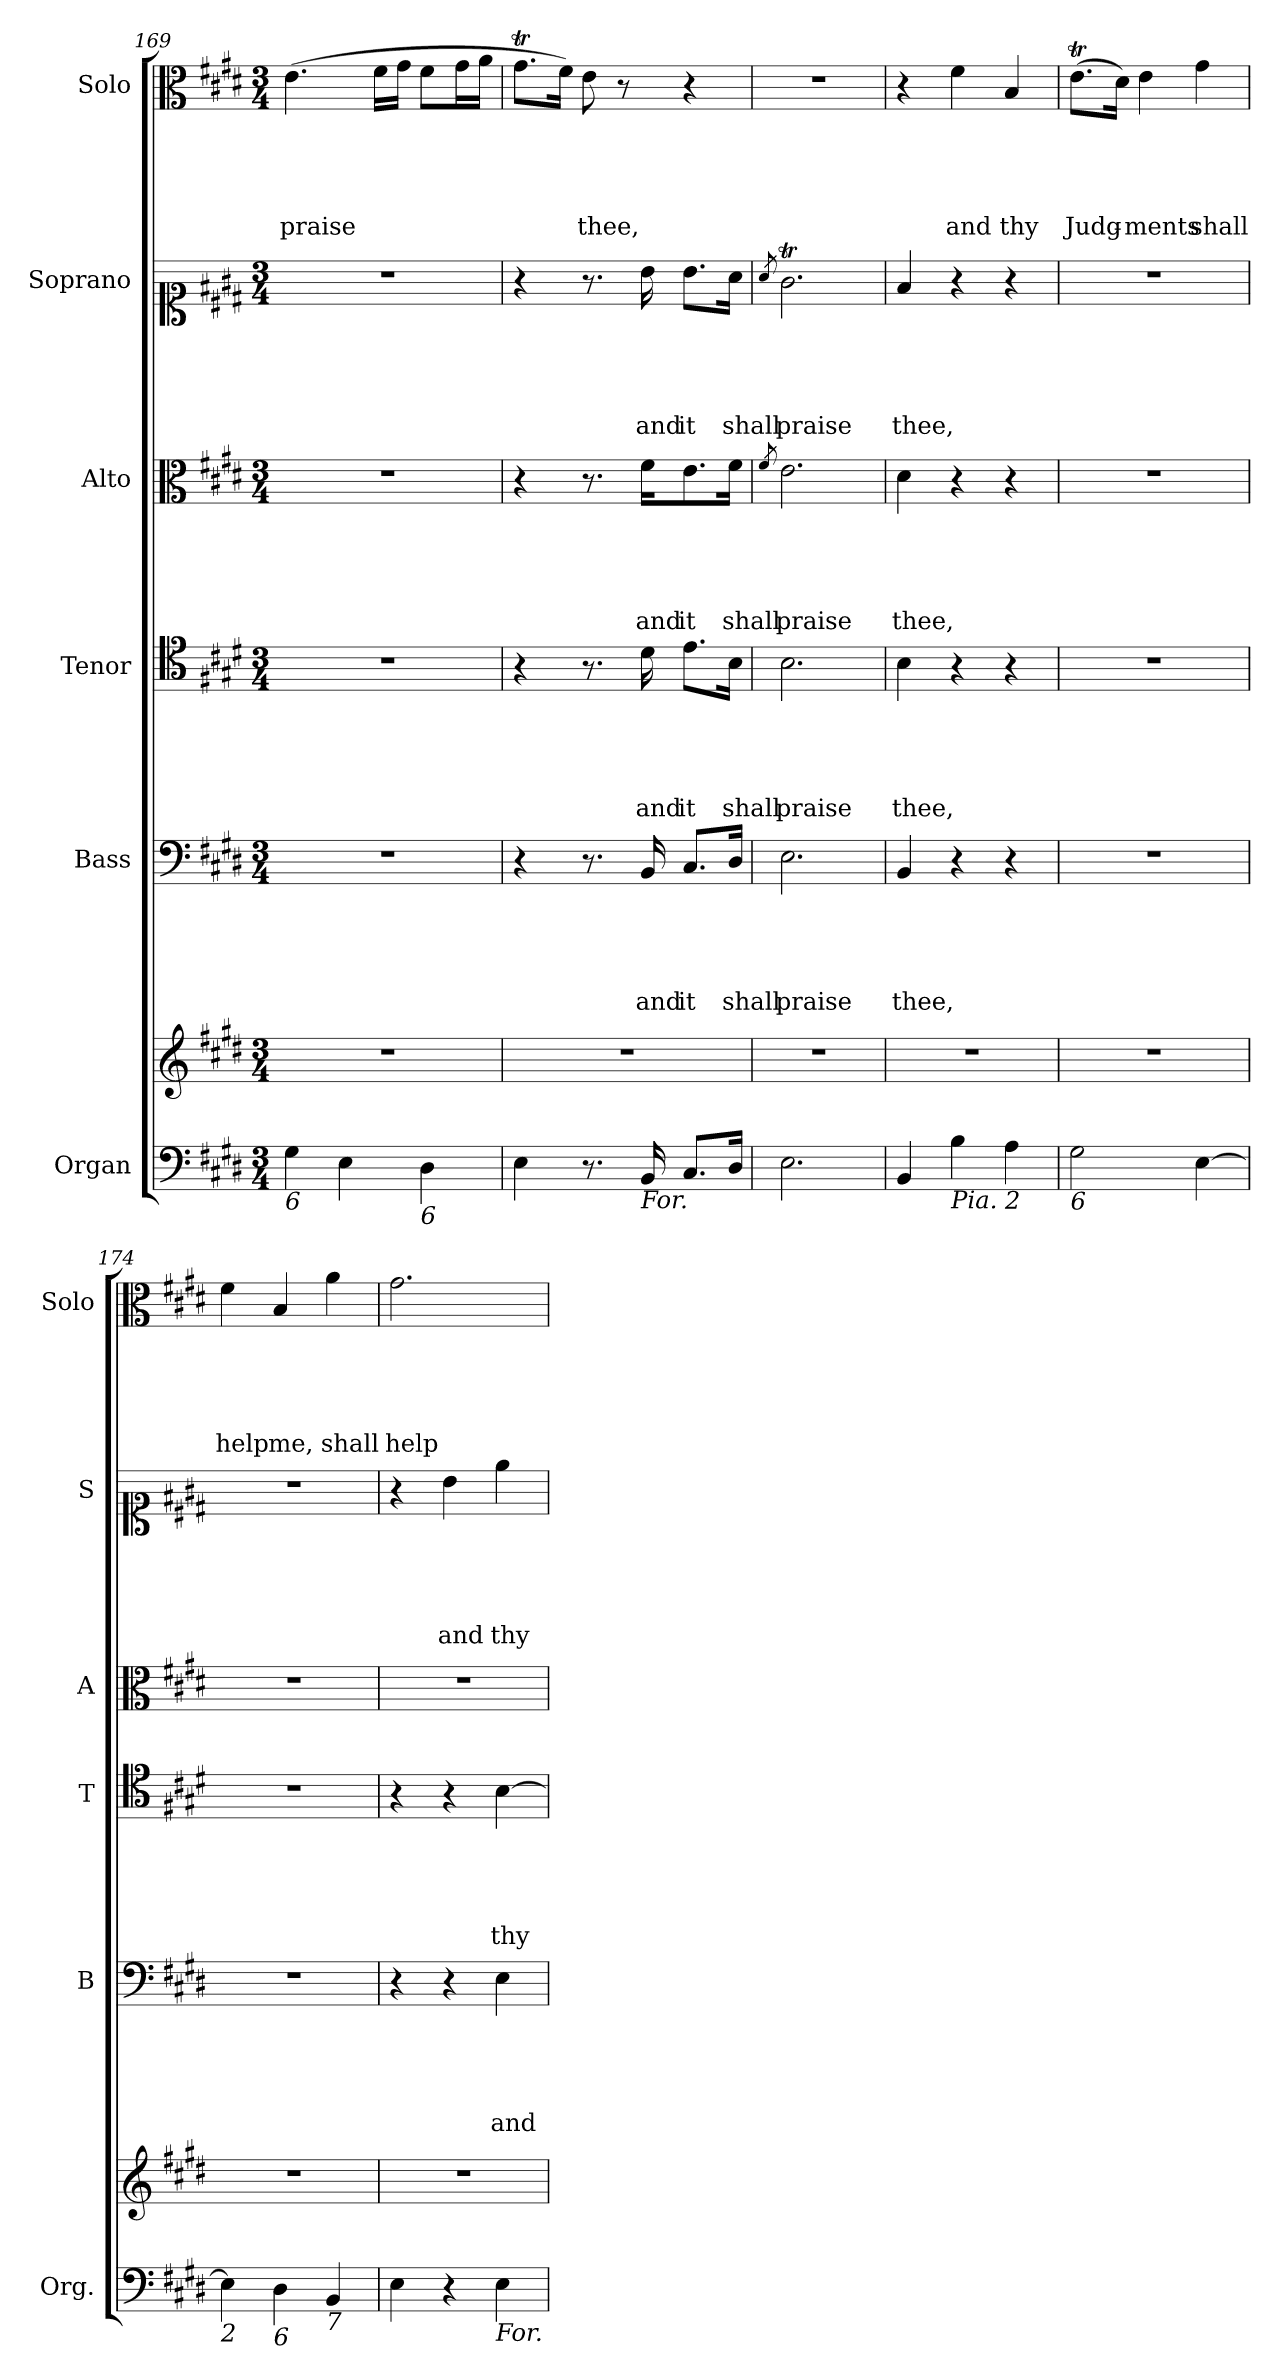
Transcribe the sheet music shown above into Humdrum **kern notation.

**kern	**kern	**kern	**text	**text	**text	**text	**text	**kern	**text	**text	**text	**text	**text	**kern	**text	**text	**text	**text	**text	**kern	**text	**text	**text	**text	**text	**kern	**text	**text	**text	**text	**text
*part6	*part6	*part5	*part5	*part5	*part5	*part5	*part5	*part4	*part4	*part4	*part4	*part4	*part4	*part3	*part3	*part3	*part3	*part3	*part3	*part2	*part2	*part2	*part2	*part2	*part2	*part1	*part1	*part1	*part1	*part1	*part1
*staff7	*staff6	*staff5	*staff5	*staff5	*staff5	*staff5	*staff5	*staff4	*staff4	*staff4	*staff4	*staff4	*staff4	*staff3	*staff3	*staff3	*staff3	*staff3	*staff3	*staff2	*staff2	*staff2	*staff2	*staff2	*staff2	*staff1	*staff1	*staff1	*staff1	*staff1	*staff1
*I"Organ	*	*I"Bass	*	*	*	*	*	*I"Tenor	*	*	*	*	*	*I"Alto	*	*	*	*	*	*I"Soprano	*	*	*	*	*	*I"Solo	*	*	*	*	*
*I'Org.	*	*I'B	*	*	*	*	*	*I'T	*	*	*	*	*	*I'A	*	*	*	*	*	*I'S	*	*	*	*	*	*I'Solo	*	*	*	*	*
*clefF4	*clefG2	*clefF4	*	*	*	*	*	*clefC4	*	*	*	*	*	*clefC3	*	*	*	*	*	*clefC1	*	*	*	*	*	*clefC3	*	*	*	*	*
*k[f#c#g#d#]	*k[f#c#g#d#]	*k[f#c#g#d#]	*	*	*	*	*	*k[f#c#g#d#]	*	*	*	*	*	*k[f#c#g#d#]	*	*	*	*	*	*k[f#c#g#d#]	*	*	*	*	*	*k[f#c#g#d#]	*	*	*	*	*
*E:	*E:	*E:	*	*	*	*	*	*E:	*	*	*	*	*	*E:	*	*	*	*	*	*E:	*	*	*	*	*	*E:	*	*	*	*	*
*M3/4	*M3/4	*M3/4	*	*	*	*	*	*M3/4	*	*	*	*	*	*M3/4	*	*	*	*	*	*M3/4	*	*	*	*	*	*M3/4	*	*	*	*	*
=169	=169	=169	=169	=169	=169	=169	=169	=169	=169	=169	=169	=169	=169	=169	=169	=169	=169	=169	=169	=169	=169	=169	=169	=169	=169	=169	=169	=169	=169	=169	=169
!LO:TX:b:i:t=6	!	!	!	!	!	!	!	!	!	!	!	!	!	!	!	!	!	!	!	!	!	!	!	!	!	!	!	!	!	!	!
!	!	!	!	!	!	!	!	!	!	!	!	!	!	!	!	!	!	!	!	!	!	!	!	!	!	!	!	!	!	!	!LO:LY:b
4G#\	2.r	2.r	.	.	.	.	.	2.r	.	.	.	.	.	2.r	.	.	.	.	.	2.r	.	.	.	.	.	(>4.e\	.	.	.	.	praise
4E\	.	.	.	.	.	.	.	.	.	.	.	.	.	.	.	.	.	.	.	.	.	.	.	.	.	.	.	.	.	.	.
.	.	.	.	.	.	.	.	.	.	.	.	.	.	.	.	.	.	.	.	.	.	.	.	.	.	16f#\LL	.	.	.	.	.
.	.	.	.	.	.	.	.	.	.	.	.	.	.	.	.	.	.	.	.	.	.	.	.	.	.	16g#\JJ	.	.	.	.	.
!LO:TX:b:i:t=6	!	!	!	!	!	!	!	!	!	!	!	!	!	!	!	!	!	!	!	!	!	!	!	!	!	!	!	!	!	!	!
4D#\	.	.	.	.	.	.	.	.	.	.	.	.	.	.	.	.	.	.	.	.	.	.	.	.	.	8f#\L	.	.	.	.	.
.	.	.	.	.	.	.	.	.	.	.	.	.	.	.	.	.	.	.	.	.	.	.	.	.	.	16g#\L	.	.	.	.	.
.	.	.	.	.	.	.	.	.	.	.	.	.	.	.	.	.	.	.	.	.	.	.	.	.	.	16a\JJ	.	.	.	.	.
!!LO:LB:g=z
=170	=170	=170	=170	=170	=170	=170	=170	=170	=170	=170	=170	=170	=170	=170	=170	=170	=170	=170	=170	=170	=170	=170	=170	=170	=170	=170	=170	=170	=170	=170	=170
4E\	2.r	4r	.	.	.	.	.	4r	.	.	.	.	.	4r	.	.	.	.	.	4r	.	.	.	.	.	8.g#t\L	.	.	.	.	.
.	.	.	.	.	.	.	.	.	.	.	.	.	.	.	.	.	.	.	.	.	.	.	.	.	.	16f#\Jk)	.	.	.	.	.
!	!	!	!	!	!	!	!	!	!	!	!	!	!	!	!	!	!	!	!	!	!	!	!	!	!	!	!	!	!	!	!LO:LY:b
8.r	.	8.r	.	.	.	.	.	8.r	.	.	.	.	.	8.r	.	.	.	.	.	8.r	.	.	.	.	.	8e\	.	.	.	.	thee,
.	.	.	.	.	.	.	.	.	.	.	.	.	.	.	.	.	.	.	.	.	.	.	.	.	.	8r	.	.	.	.	.
!LO:TX:b:i:t=For.	!	!	!	!	!	!	!	!	!	!	!	!	!	!	!	!	!	!	!	!	!	!	!	!	!	!	!	!	!	!	!
!	!	!	!	!	!	!	!LO:LY:b	!	!	!	!	!	!LO:LY:b	!	!	!	!	!	!LO:LY:b	!	!	!	!	!	!LO:LY:b	!	!	!	!	!	!
16BB/	.	16BB/	.	.	.	.	and	16d#\	.	.	.	.	and	16f#\KL	.	.	.	.	and	16b\	.	.	.	.	and	.	.	.	.	.	.
!	!	!	!	!	!	!	!LO:LY:b	!	!	!	!	!	!LO:LY:b	!	!	!	!	!	!LO:LY:b	!	!	!	!	!	!LO:LY:b	!	!	!	!	!	!
8.C#/L	.	8.C#/L	.	.	.	.	it	8.e\L	.	.	.	.	it	8.e\	.	.	.	.	it	8.b\L	.	.	.	.	it	4r	.	.	.	.	.
!	!	!	!	!	!	!	!LO:LY:b	!	!	!	!	!	!LO:LY:b	!	!	!	!	!	!LO:LY:b	!	!	!	!	!	!LO:LY:b	!	!	!	!	!	!
16D#/Jk	.	16D#/Jk	.	.	.	.	shall	16B\Jk	.	.	.	.	shall	16f#\Jk	.	.	.	.	shall	16a\Jk	.	.	.	.	shall	.	.	.	.	.	.
=171	=171	=171	=171	=171	=171	=171	=171	=171	=171	=171	=171	=171	=171	=171	=171	=171	=171	=171	=171	=171	=171	=171	=171	=171	=171	=171	=171	=171	=171	=171	=171
.	.	.	.	.	.	.	.	.	.	.	.	.	.	8qf#/	.	.	.	.	.	8qa/	.	.	.	.	.	.	.	.	.	.	.
!	!	!	!	!	!	!	!LO:LY:b	!	!	!	!	!	!LO:LY:b	!	!	!	!	!	!LO:LY:b	!	!	!	!	!	!LO:LY:b	!	!	!	!	!	!
2.E\	2.r	2.E\	.	.	.	.	praise	2.B\	.	.	.	.	praise	2.e\	.	.	.	.	praise	2.g#t\	.	.	.	.	praise	2.r	.	.	.	.	.
=172	=172	=172	=172	=172	=172	=172	=172	=172	=172	=172	=172	=172	=172	=172	=172	=172	=172	=172	=172	=172	=172	=172	=172	=172	=172	=172	=172	=172	=172	=172	=172
!	!	!	!	!	!	!	!LO:LY:b	!	!	!	!	!	!LO:LY:b	!	!	!	!	!	!LO:LY:b	!	!	!	!	!	!LO:LY:b	!	!	!	!	!	!
4BB/	2.r	4BB/	.	.	.	.	thee,	4B\	.	.	.	.	thee,	4d#\	.	.	.	.	thee,	4f#/	.	.	.	.	thee,	4r	.	.	.	.	.
!LO:TX:b:i:t=Pia.	!	!	!	!	!	!	!	!	!	!	!	!	!	!	!	!	!	!	!	!	!	!	!	!	!	!	!	!	!	!	!
!	!	!	!	!	!	!	!	!	!	!	!	!	!	!	!	!	!	!	!	!	!	!	!	!	!	!	!	!	!	!	!LO:LY:b
4B\	.	4r	.	.	.	.	.	4r	.	.	.	.	.	4r	.	.	.	.	.	4r	.	.	.	.	.	4f#\	.	.	.	.	and
!LO:TX:b:i:t=2	!	!	!	!	!	!	!	!	!	!	!	!	!	!	!	!	!	!	!	!	!	!	!	!	!	!	!	!	!	!	!
!	!	!	!	!	!	!	!	!	!	!	!	!	!	!	!	!	!	!	!	!	!	!	!	!	!	!	!	!	!	!	!LO:LY:b
4A\	.	4r	.	.	.	.	.	4r	.	.	.	.	.	4r	.	.	.	.	.	4r	.	.	.	.	.	4B/	.	.	.	.	thy
=173	=173	=173	=173	=173	=173	=173	=173	=173	=173	=173	=173	=173	=173	=173	=173	=173	=173	=173	=173	=173	=173	=173	=173	=173	=173	=173	=173	=173	=173	=173	=173
!LO:TX:b:i:t=6	!	!	!	!	!	!	!	!	!	!	!	!	!	!	!	!	!	!	!	!	!	!	!	!	!	!	!	!	!	!	!
!	!	!	!	!	!	!	!	!	!	!	!	!	!	!	!	!	!	!	!	!	!	!	!	!	!	!	!	!	!	!	!LO:LY:b
2G#\	2.r	2.r	.	.	.	.	.	2.r	.	.	.	.	.	2.r	.	.	.	.	.	2.r	.	.	.	.	.	(>8.eT\L	.	.	.	.	Judg-
.	.	.	.	.	.	.	.	.	.	.	.	.	.	.	.	.	.	.	.	.	.	.	.	.	.	16d#\Jk)	.	.	.	.	.
!	!	!	!	!	!	!	!	!	!	!	!	!	!	!	!	!	!	!	!	!	!	!	!	!	!	!	!	!	!	!	!LO:LY:b
.	.	.	.	.	.	.	.	.	.	.	.	.	.	.	.	.	.	.	.	.	.	.	.	.	.	4e\	.	.	.	.	-ments
!	!	!	!	!	!	!	!	!	!	!	!	!	!	!	!	!	!	!	!	!	!	!	!	!	!	!	!	!	!	!	!LO:LY:b
[4E\	.	.	.	.	.	.	.	.	.	.	.	.	.	.	.	.	.	.	.	.	.	.	.	.	.	4g#\	.	.	.	.	shall
!!LO:PB:g=z
=174	=174	=174	=174	=174	=174	=174	=174	=174	=174	=174	=174	=174	=174	=174	=174	=174	=174	=174	=174	=174	=174	=174	=174	=174	=174	=174	=174	=174	=174	=174	=174
!LO:TX:b:i:t=2	!	!	!	!	!	!	!	!	!	!	!	!	!	!	!	!	!	!	!	!	!	!	!	!	!	!	!	!	!	!	!
!	!	!	!	!	!	!	!	!	!	!	!	!	!	!	!	!	!	!	!	!	!	!	!	!	!	!	!	!	!	!	!LO:LY:b
4E\]	2.r	2.r	.	.	.	.	.	2.r	.	.	.	.	.	2.r	.	.	.	.	.	2.r	.	.	.	.	.	4f#\	.	.	.	.	help
!LO:TX:b:i:t=6	!	!	!	!	!	!	!	!	!	!	!	!	!	!	!	!	!	!	!	!	!	!	!	!	!	!	!	!	!	!	!
!	!	!	!	!	!	!	!	!	!	!	!	!	!	!	!	!	!	!	!	!	!	!	!	!	!	!	!	!	!	!	!LO:LY:b
4D#\	.	.	.	.	.	.	.	.	.	.	.	.	.	.	.	.	.	.	.	.	.	.	.	.	.	4B/	.	.	.	.	me,
!LO:TX:b:i:t=7	!	!	!	!	!	!	!	!	!	!	!	!	!	!	!	!	!	!	!	!	!	!	!	!	!	!	!	!	!	!	!
!	!	!	!	!	!	!	!	!	!	!	!	!	!	!	!	!	!	!	!	!	!	!	!	!	!	!	!	!	!	!	!LO:LY:b
4BB/	.	.	.	.	.	.	.	.	.	.	.	.	.	.	.	.	.	.	.	.	.	.	.	.	.	4a\	.	.	.	.	shall
=175	=175	=175	=175	=175	=175	=175	=175	=175	=175	=175	=175	=175	=175	=175	=175	=175	=175	=175	=175	=175	=175	=175	=175	=175	=175	=175	=175	=175	=175	=175	=175
!	!	!	!	!	!	!	!	!	!	!	!	!	!	!	!	!	!	!	!	!	!	!	!	!	!	!	!	!	!	!	!LO:LY:b
4E\	2.r	4r	.	.	.	.	.	4r	.	.	.	.	.	2.r	.	.	.	.	.	4r	.	.	.	.	.	2.g#\	.	.	.	.	help
!	!	!	!	!	!	!	!	!	!	!	!	!	!	!	!	!	!	!	!	!	!	!	!	!	!LO:LY:b	!	!	!	!	!	!
4r	.	4r	.	.	.	.	.	4r	.	.	.	.	.	.	.	.	.	.	.	4b\	.	.	.	.	and	.	.	.	.	.	.
!LO:TX:b:i:t=For.	!	!	!	!	!	!	!	!	!	!	!	!	!	!	!	!	!	!	!	!	!	!	!	!	!	!	!	!	!	!	!
!	!	!	!	!	!	!	!LO:LY:b	!	!	!	!	!	!LO:LY:b	!	!	!	!	!	!	!	!	!	!	!	!LO:LY:b	!	!	!	!	!	!
4E\	.	4E\	.	.	.	.	and	[4B\	.	.	.	.	thy	.	.	.	.	.	.	4ee\	.	.	.	.	thy	.	.	.	.	.	.
=	=	=	=	=	=	=	=	=	=	=	=	=	=	=	=	=	=	=	=	=	=	=	=	=	=	=	=	=	=	=	=
*-	*-	*-	*-	*-	*-	*-	*-	*-	*-	*-	*-	*-	*-	*-	*-	*-	*-	*-	*-	*-	*-	*-	*-	*-	*-	*-	*-	*-	*-	*-	*-
